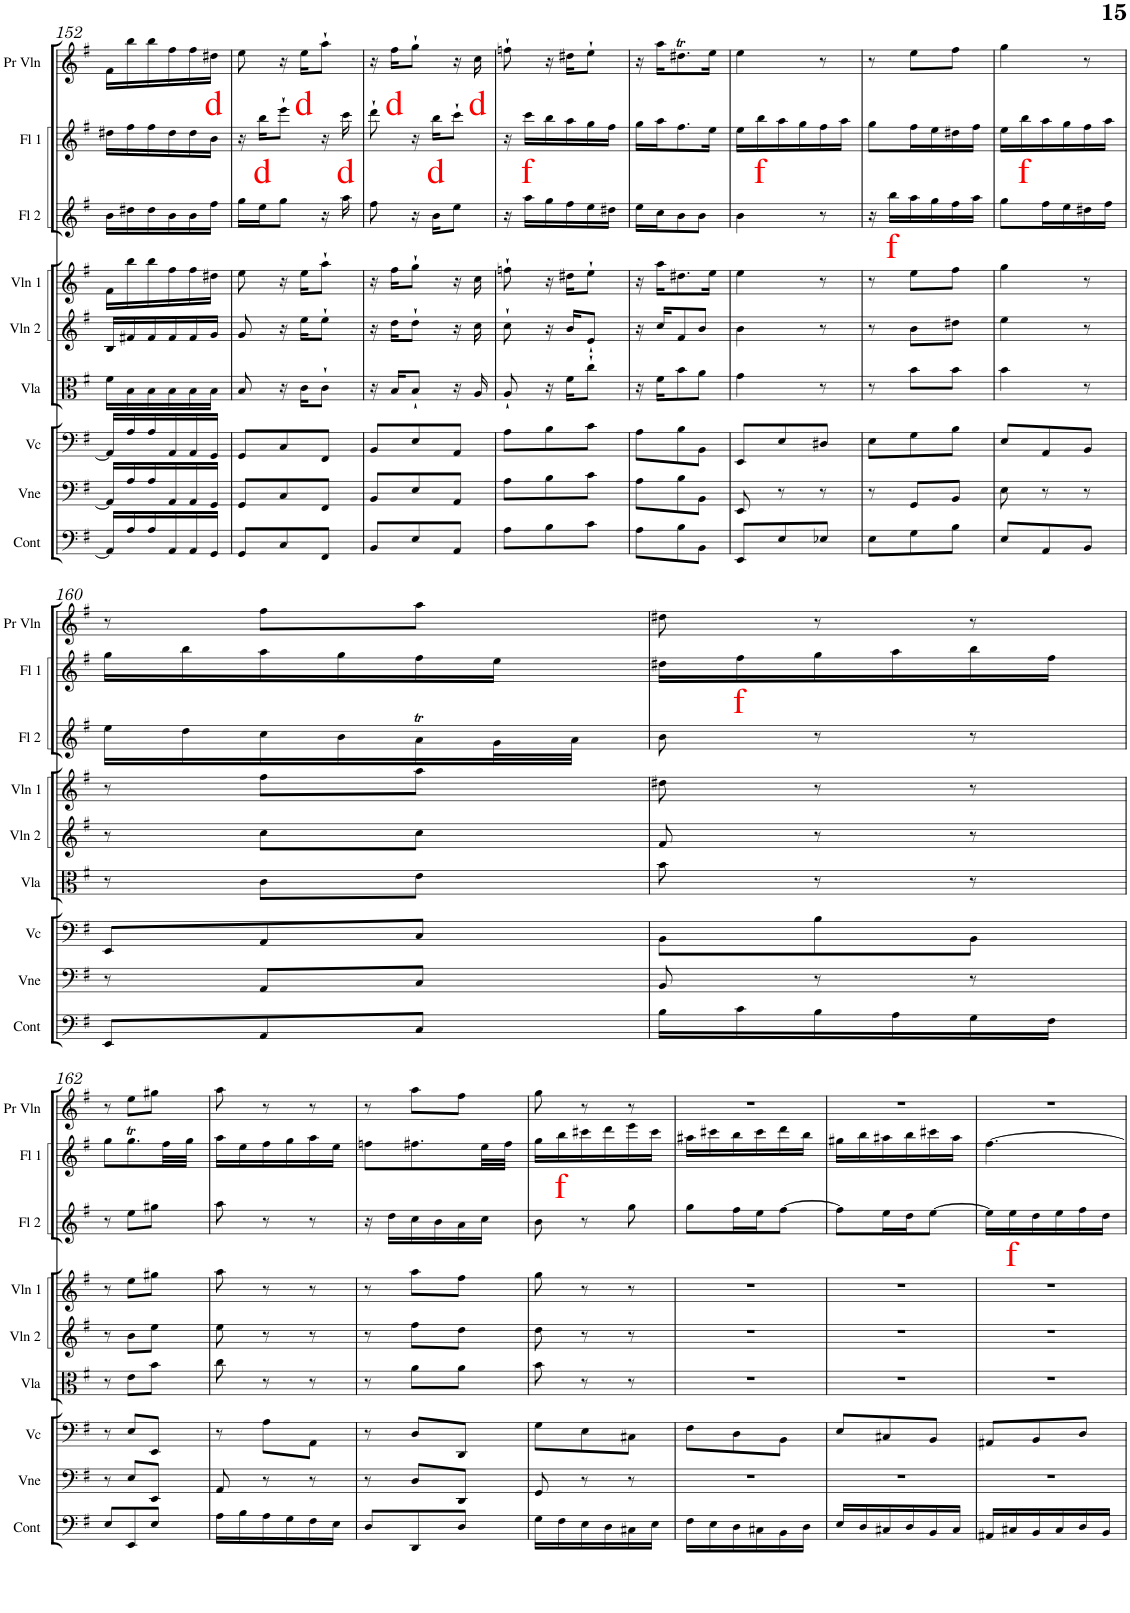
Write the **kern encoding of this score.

**kern	**kern	**kern	**kern	**kern	**kern	**kern	**text	**kern	**text	**kern	**text
*part9	*part8	*part7	*part6	*part5	*part4	*part3	*part3	*part2	*part2	*part1	*part1
*staff9	*staff8	*staff7	*staff6	*staff5	*staff4	*staff3	*staff3	*staff2	*staff2	*staff1	*staff1
*I"Continuo	*I"Violone	*I"Violoncello	*I"Viola	*I"Violin 2	*I"Violin 1	*I"Flute 2	*	*I"Flute 1	*	*I"Principal Violin	*
*I'Cont	*I'Vne	*I'Vc	*I'Vla	*I'Vln 2	*I'Vln 1	*I'Fl 2	*	*I'Fl 1	*	*I'Pr Vln	*
!!LO:PB:g=z
*clefF4	*clefF4	*clefF4	*clefC3	*clefG2	*clefG2	*clefG2	*	*clefG2	*	*clefG2	*
*	*Trd7c12	*	*	*	*	*	*	*	*	*	*
*k[f#]	*k[f#]	*k[f#]	*k[f#]	*k[f#]	*k[f#]	*k[f#]	*	*k[f#]	*	*k[f#]	*
*M3/8	*M3/8	*M3/8	*M3/8	*M3/8	*M3/8	*M3/8	*	*M3/8	*	*M3/8	*
=152	=152	=152	=152	=152	=152	=152	=152	=152	=152	=152	=152
16AA/LL]	16AA/LL]	16AA/LL]	16f#\LL	16B/LL	16f#\LL	16b\LL	.	16dd#X\LL	.	16f#\LL	.
16A/	16A/	16A/	16B\	16f#X/	16bb\	16dd#X\	.	16ff#\	.	16bb\	.
16A/	16A/	16A/	16B\	16f#/	16bb\	16dd#\	.	16ff#\	.	16bb\	.
16AA/	16AA/	16AA/	16B\	16f#/	16ff#\	16b\	.	16dd#\	.	16ff#\	.
16AA/	16AA/	16AA/	16B\	16f#/	16ff#\	16b\	.	16dd#\	.	16ff#\	.
!	!	!	!	!	!	!	!	!	!	!	!LO:LY:b:color=#FF0000
16GG/JJ	16GG/JJ	16GG/JJ	16B\JJ	16g/JJ	16dd#X\JJ	16ff#\JJ	.	16b\JJ	.	16dd#X\JJ	d
=153	=153	=153	=153	=153	=153	=153	=153	=153	=153	=153	=153
8GG/L	8GG/L	8GG/L	8B/	8g/	8ee\	16gg\LL	.	16r	.	8ee\	.
!	!	!	!	!	!	!	!	!	!LO:LY:b:color=#FF0000	!	!
.	.	.	.	.	.	16ee\J	.	16bb\KL	d	.	.
8C/	8C/	8C/	16r	16r	16r	8gg\J	.	8eee`\J	.	16r	.
!	!	!	!	!	!	!	!	!	!	!	!LO:LY:b:color=#FF0000
.	.	.	16c\KL	16ee\KL	16ee\KL	.	.	.	.	16ee\KL	d
8FF#/J	8FF#/J	8FF#/J	8c`\J	8ee`\J	8aa`\J	16r	.	16r	.	8aa`\J	.
!	!	!	!	!	!	!	!	!	!LO:LY:b:color=#FF0000	!	!
.	.	.	.	.	.	16aa\	.	16ccc\	d	.	.
=154	=154	=154	=154	=154	=154	=154	=154	=154	=154	=154	=154
8BB/L	8BB/L	8BB/L	16r	16r	16r	8ff#\	.	8ddd`\	.	16r	.
!	!	!	!	!	!	!	!	!	!	!	!LO:LY:b:color=#FF0000
.	.	.	16B/KL	16dd\KL	16ff#\KL	.	.	.	.	16ff#\KL	d
8E/	8E/	8E/	8B`/J	8dd`\J	8gg`\J	16r	.	16r	.	8gg`\J	.
!	!	!	!	!	!	!	!	!	!LO:LY:b:color=#FF0000	!	!
.	.	.	.	.	.	16b\KL	.	16bb\KL	d	.	.
8AA/J	8AA/J	8AA/J	16r	16r	16r	8ee\J	.	8ccc`\J	.	16r	.
!	!	!	!	!	!	!	!	!	!	!	!LO:LY:b:color=#FF0000
.	.	.	16A/	16cc\	16cc\	.	.	.	.	16cc\	d
=155	=155	=155	=155	=155	=155	=155	=155	=155	=155	=155	=155
8A\L	8A\L	8A\L	8A`/	8cc`\	8ffn`\	16r	.	16r	.	8ffn`\	.
!	!	!	!	!	!	!	!	!	!LO:LY:b:color=#FF0000	!	!
.	.	.	.	.	.	16aa\LL	.	16ccc\LL	f	.	.
8B\	8B\	8B\	16r	16r	16r	16gg\	.	16bb\	.	16r	.
.	.	.	16f#\KL	16b/KL	16dd#X\KL	16ff#\	.	16aa\	.	16dd#X\KL	.
8c\J	8c\J	8c\J	8cc`\J	8e`/J	8ee`\J	16ee\	.	16gg\	.	8ee`\J	.
.	.	.	.	.	.	16dd#X\JJ	.	16ff#\JJ	.	.	.
=156	=156	=156	=156	=156	=156	=156	=156	=156	=156	=156	=156
8A\L	8A\L	8A\L	16r	16r	16r	16ee\LL	.	16gg\LL	.	16r	.
.	.	.	16f#\KL	16cc/KL	16aa\KL	16cc\J	.	16aa\J	.	16aa\KL	.
8B\	8B\	8B\	8b\	8f#/	8.dd#X\	8b\	.	8.ff#\	.	8.dd#Xt\	.
8BB\J	8BB\J	8BB\J	8a\J	8b/J	.	8b\J	.	.	.	.	.
.	.	.	.	.	16ee\Jk	.	.	16ee\Jk	.	16ee\Jk	.
=157	=157	=157	=157	=157	=157	=157	=157	=157	=157	=157	=157
8EE/L	8EE/	8EE/L	4g\	4b\	4ee\	4b\	.	16ee\LL	.	4ee\	.
!	!	!	!	!	!	!	!	!	!LO:LY:b:color=#FF0000	!	!
.	.	.	.	.	.	.	.	16bb\	f	.	.
8E/	8r	8E/	.	.	.	.	.	16aa\	.	.	.
.	.	.	.	.	.	.	.	16gg\	.	.	.
8E-X/J	8r	8D#X/J	8r	8r	8r	8r	.	16ff#\	.	8r	.
.	.	.	.	.	.	.	.	16aa\JJ	.	.	.
=158	=158	=158	=158	=158	=158	=158	=158	=158	=158	=158	=158
8E\L	8r	8E\L	8r	8r	8r	16r	.	8gg\L	.	8r	.
!	!	!	!	!	!	!	!LO:LY:b:color=#FF0000	!	!	!	!
.	.	.	.	.	.	16bb\LL	f	.	.	.	.
8G\	8GG/L	8G\	8b\L	8b\L	8ee\L	16aa\	.	16ff#\L	.	8ee\L	.
.	.	.	.	.	.	16gg\	.	16ee\	.	.	.
8B\J	8BB/J	8B\J	8b\J	8dd#X\J	8ff#\J	16ff#\	.	16dd#X\	.	8ff#\J	.
.	.	.	.	.	.	16aa\JJ	.	16ff#\JJ	.	.	.
=159	=159	=159	=159	=159	=159	=159	=159	=159	=159	=159	=159
8E/L	8E\	8E/L	4b\	4ee\	4gg\	8gg\L	.	16ee\LL	.	4gg\	.
!	!	!	!	!	!	!	!	!	!LO:LY:b:color=#FF0000	!	!
.	.	.	.	.	.	.	.	16bb\	f	.	.
8AA/	8r	8AA/	.	.	.	16ff#\L	.	16aa\	.	.	.
.	.	.	.	.	.	16ee\	.	16gg\	.	.	.
8BB/J	8r	8BB/J	8r	8r	8r	16dd#X\	.	16ff#\	.	8r	.
.	.	.	.	.	.	16ff#\JJ	.	16aa\JJ	.	.	.
!!LO:LB:g=z
=160	=160	=160	=160	=160	=160	=160	=160	=160	=160	=160	=160
8EE/L	8r	8EE/L	8r	8r	8r	16ee\LL	.	16gg\LL	.	8r	.
.	.	.	.	.	.	16dd\	.	16bb\	.	.	.
8AA/	8AA/L	8AA/	8c\L	8cc\L	8ff#\L	16cc\	.	16aa\	.	8ff#\L	.
.	.	.	.	.	.	16b\	.	16gg\	.	.	.
8C/J	8C/J	8C/J	8e\J	8cc\J	8aa\J	16aT\	.	16ff#\	.	8aa\J	.
.	.	.	.	.	.	32g\L	.	16ee\JJ	.	.	.
.	.	.	.	.	.	32a\JJJ	.	.	.	.	.
=161	=161	=161	=161	=161	=161	=161	=161	=161	=161	=161	=161
16B\LL	8BB/	8BB\L	8b\	8f#/	8dd#X\	8b\	.	16dd#X\LL	.	8dd#X\	.
!	!	!	!	!	!	!	!	!	!LO:LY:b:color=#FF0000	!	!
16c\	.	.	.	.	.	.	.	16ff#\	f	.	.
16B\	8r	8B\	8r	8r	8r	8r	.	16gg\	.	8r	.
16A\	.	.	.	.	.	.	.	16aa\	.	.	.
16G\	8r	8BB\J	8r	8r	8r	8r	.	16bb\	.	8r	.
16F#\JJ	.	.	.	.	.	.	.	16ff#\JJ	.	.	.
!!LO:LB:g=z
=162	=162	=162	=162	=162	=162	=162	=162	=162	=162	=162	=162
8E/L	8r	8r	8r	8r	8r	8r	.	8gg\L	.	8r	.
8EE/	8E/L	8E/L	8e\L	8b\L	8ee\L	8ee\L	.	8.ggT\	.	8ee\L	.
8E/J	8EE/J	8EE/J	8b\J	8ee\J	8gg#X\J	8gg#X\J	.	.	.	8gg#X\J	.
.	.	.	.	.	.	.	.	32ff#\LL	.	.	.
.	.	.	.	.	.	.	.	32gg\JJJ	.	.	.
=163	=163	=163	=163	=163	=163	=163	=163	=163	=163	=163	=163
16A\LL	8AA/	8r	8cc\	8ee\	8aa\	8aa\	.	16aa\LL	.	8aa\	.
16B\	.	.	.	.	.	.	.	16ee\	.	.	.
16A\	8r	8A\L	8r	8r	8r	8r	.	16ff#\	.	8r	.
16G\	.	.	.	.	.	.	.	16gg\	.	.	.
16F#\	8r	8AA\J	8r	8r	8r	8r	.	16aa\	.	8r	.
16E\JJ	.	.	.	.	.	.	.	16ee\JJ	.	.	.
=164	=164	=164	=164	=164	=164	=164	=164	=164	=164	=164	=164
8D/L	8r	8r	8r	8r	8r	16r	.	8ffn\L	.	8r	.
.	.	.	.	.	.	16dd\LL	.	.	.	.	.
8DD/	8D/L	8D/L	8a\L	8ff#\L	8aa\L	16cc\	.	8.ff#X\	.	8aa\L	.
.	.	.	.	.	.	16b\	.	.	.	.	.
8D/J	8DD/J	8DD/J	8a\J	8dd\J	8ff#\J	16a\	.	.	.	8ff#\J	.
.	.	.	.	.	.	16cc\JJ	.	32ee\LL	.	.	.
.	.	.	.	.	.	.	.	32ff#\JJJ	.	.	.
=165	=165	=165	=165	=165	=165	=165	=165	=165	=165	=165	=165
16G\LL	8GG/	8G\L	8b\	8dd\	8gg\	8b\	.	16gg\LL	.	8gg\	.
!	!	!	!	!	!	!	!	!	!LO:LY:b:color=#FF0000	!	!
16F#\	.	.	.	.	.	.	.	16bb\	f	.	.
16E\	8r	8E\	8r	8r	8r	8r	.	16ccc#X\	.	8r	.
16D\	.	.	.	.	.	.	.	16ddd\	.	.	.
16C#X\	8r	8C#X\J	8r	8r	8r	8gg\	.	16eee\	.	8r	.
16E\JJ	.	.	.	.	.	.	.	16ccc#\JJ	.	.	.
=166	=166	=166	=166	=166	=166	=166	=166	=166	=166	=166	=166
16F#\LL	4.r	8F#\L	4.r	4.r	4.r	8gg\L	.	16aa#X\LL	.	4.r	.
16E\	.	.	.	.	.	.	.	16ccc#X\	.	.	.
16D\	.	8D\	.	.	.	16ff#\L	.	16bb\	.	.	.
16C#X\	.	.	.	.	.	16ee\J	.	16ccc#\	.	.	.
16BB\	.	8BB\J	.	.	.	[8ff#\J	.	16ddd\	.	.	.
16D\JJ	.	.	.	.	.	.	.	16bb\JJ	.	.	.
=167	=167	=167	=167	=167	=167	=167	=167	=167	=167	=167	=167
16E/LL	4.r	8E/L	4.r	4.r	4.r	8ff#\L]	.	16gg#X\LL	.	4.r	.
16D/	.	.	.	.	.	.	.	16bb\	.	.	.
16C#X/	.	8C#X/	.	.	.	16ee\L	.	16aa#X\	.	.	.
16D/	.	.	.	.	.	16dd\J	.	16bb\	.	.	.
16BB/	.	8BB/J	.	.	.	[8ee\J	.	16ccc#X\	.	.	.
16C#/JJ	.	.	.	.	.	.	.	16aa#\JJ	.	.	.
=168	=168	=168	=168	=168	=168	=168	=168	=168	=168	=168	=168
16AA#X/LL	4.r	8AA#X/L	4.r	4.r	4.r	16ee\LL]	.	[4.ff#\	.	4.r	.
!	!	!	!	!	!	!	!LO:LY:b:color=#FF0000	!	!	!	!
16C#X/	.	.	.	.	.	16ee\	f	.	.	.	.
16BB/	.	8BB/	.	.	.	16dd\	.	.	.	.	.
16C#/	.	.	.	.	.	16ee\	.	.	.	.	.
16D/	.	8D/J	.	.	.	16ff#\	.	.	.	.	.
16BB/JJ	.	.	.	.	.	16dd\JJ	.	.	.	.	.
=	=	=	=	=	=	=	=	=	=	=	=
*-	*-	*-	*-	*-	*-	*-	*-	*-	*-	*-	*-
